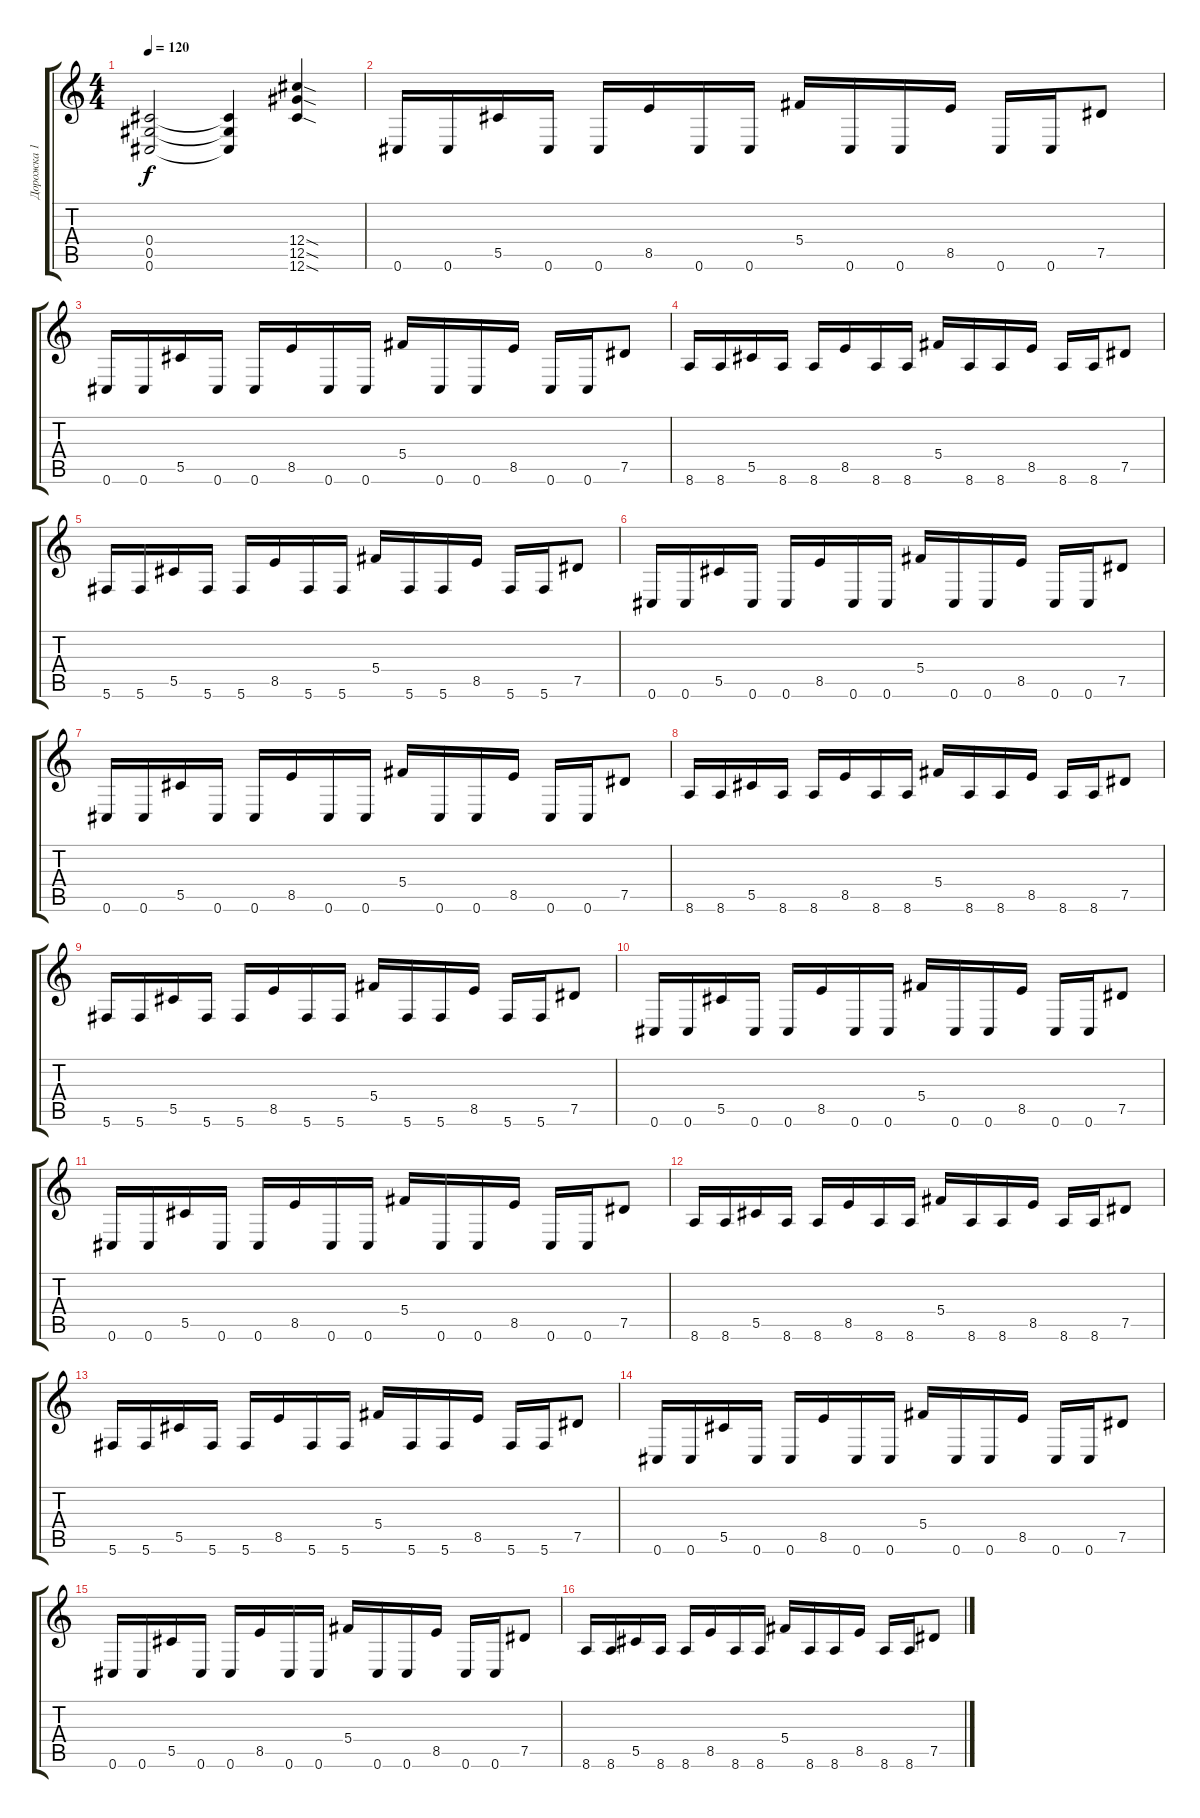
\track ("Дорожка 1" "Дорожка 1") {instrument acousticguitarsteel}
\staff {score tabs}
\tuning (Eb4 Bb3 Gb3 Db3 Ab2 Db2) {hide}
\ts (4 4)
\tempo 120
\clef g2
\ks c
(0.4 0.5 0.6).2{dy f} (0.4{t} 0.5{t} 0.6{t}).4 (12.4{sod} 12.5{sod} 12.6{sod}).4{instrument distortionguitar} |
0.6.16 0.6.16 5.5.16 0.6.16 0.6.16 8.5.16 0.6.16 0.6.16 5.4.16 0.6.16 0.6.16 8.5.16 0.6.16 0.6.16 7.5.8 |
0.6.16 0.6.16 5.5.16 0.6.16 0.6.16 8.5.16 0.6.16 0.6.16 5.4.16 0.6.16 0.6.16 8.5.16 0.6.16 0.6.16 7.5.8 |
8.6.16 8.6.16 5.5.16 8.6.16 8.6.16 8.5.16 8.6.16 8.6.16 5.4.16 8.6.16 8.6.16 8.5.16 8.6.16 8.6.16 7.5.8 |
5.6.16 5.6.16 5.5.16 5.6.16 5.6.16 8.5.16 5.6.16 5.6.16 5.4.16 5.6.16 5.6.16 8.5.16 5.6.16 5.6.16 7.5.8 |
0.6.16 0.6.16 5.5.16 0.6.16 0.6.16 8.5.16 0.6.16 0.6.16 5.4.16 0.6.16 0.6.16 8.5.16 0.6.16 0.6.16 7.5.8 |
0.6.16 0.6.16 5.5.16 0.6.16 0.6.16 8.5.16 0.6.16 0.6.16 5.4.16 0.6.16 0.6.16 8.5.16 0.6.16 0.6.16 7.5.8 |
8.6.16 8.6.16 5.5.16 8.6.16 8.6.16 8.5.16 8.6.16 8.6.16 5.4.16 8.6.16 8.6.16 8.5.16 8.6.16 8.6.16 7.5.8 |
5.6.16 5.6.16 5.5.16 5.6.16 5.6.16 8.5.16 5.6.16 5.6.16 5.4.16 5.6.16 5.6.16 8.5.16 5.6.16 5.6.16 7.5.8 |
0.6.16 0.6.16 5.5.16 0.6.16 0.6.16 8.5.16 0.6.16 0.6.16 5.4.16 0.6.16 0.6.16 8.5.16 0.6.16 0.6.16 7.5.8 |
0.6.16 0.6.16 5.5.16 0.6.16 0.6.16 8.5.16 0.6.16 0.6.16 5.4.16 0.6.16 0.6.16 8.5.16 0.6.16 0.6.16 7.5.8 |
8.6.16 8.6.16 5.5.16 8.6.16 8.6.16 8.5.16 8.6.16 8.6.16 5.4.16 8.6.16 8.6.16 8.5.16 8.6.16 8.6.16 7.5.8 |
5.6.16 5.6.16 5.5.16 5.6.16 5.6.16 8.5.16 5.6.16 5.6.16 5.4.16 5.6.16 5.6.16 8.5.16 5.6.16 5.6.16 7.5.8 |
0.6.16 0.6.16 5.5.16 0.6.16 0.6.16 8.5.16 0.6.16 0.6.16 5.4.16 0.6.16 0.6.16 8.5.16 0.6.16 0.6.16 7.5.8 |
0.6.16 0.6.16 5.5.16 0.6.16 0.6.16 8.5.16 0.6.16 0.6.16 5.4.16 0.6.16 0.6.16 8.5.16 0.6.16 0.6.16 7.5.8 |
8.6.16 8.6.16 5.5.16 8.6.16 8.6.16 8.5.16 8.6.16 8.6.16 5.4.16 8.6.16 8.6.16 8.5.16 8.6.16 8.6.16 7.5.8
